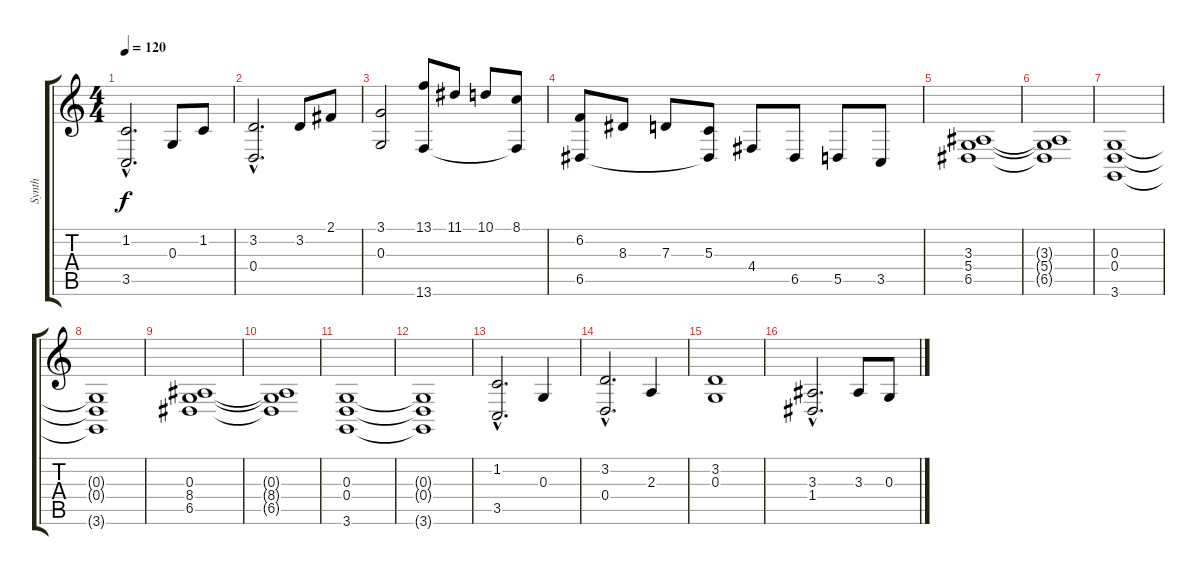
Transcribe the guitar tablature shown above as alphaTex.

\track ("Synth" "Synth") {instrument stringensemble1}
\staff {score tabs}
\tuning (E4 B3 G3 D3 A2 E2) {hide}
\ts (4 4)
\tempo 120
\clef g2
\ks c
(1.2{hac} 3.5{hac}).2{d dy f} 0.3.8 1.2.8 |
(3.2 0.4{hac}).2{d} 3.2.8 2.1.8 |
(3.1 0.3).2 (13.1 13.6).8 11.1.8 10.1.8 (8.1 13.6{t}).8 |
(6.2 6.5).8 8.3.8 7.3.8 (5.3 6.5{t}).8 4.4.8 6.5.8 5.5.8 3.5.8 |
(3.3 5.4 6.5).1 |
(3.3{t} 5.4{t} 6.5{t}).1 |
(0.3 0.4 3.6).1 |
(0.3{t} 0.4{t} 3.6{t}).1 |
(0.3 8.4 6.5).1 |
(0.3{t} 8.4{t} 6.5{t}).1 |
(0.3 0.4 3.6).1 |
(0.3{t} 0.4{t} 3.6{t}).1 |
(1.2{hac} 3.5{hac}).2{d} 0.3.4 |
(3.2 0.4{hac}).2{d} 2.3.4 |
(3.2 0.3).1 |
(3.3{hac} 1.4{hac}).2{d} 3.3.8 0.3.8
